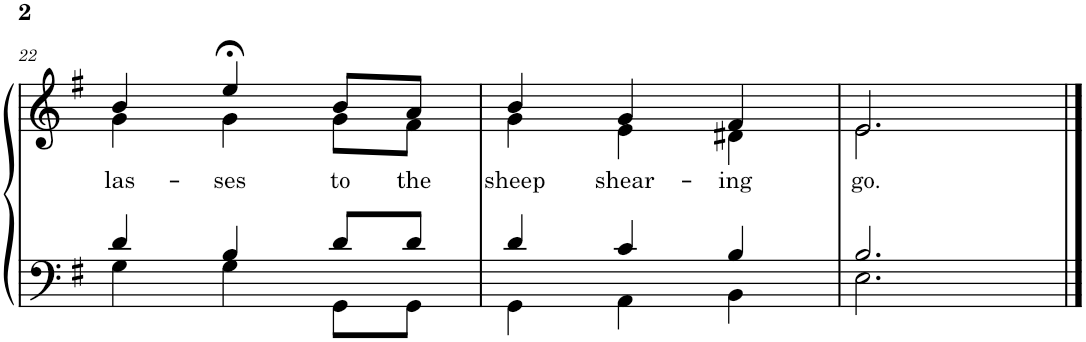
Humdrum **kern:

**kern	**kern	**text
*part1	*part1	*part1
*staff2	*staff1	*staff1
*I"Piano	*	*
*I'Pno.	*	*
!!LO:PB:g=z
*clefF4	*clefG2	*
*k[f#]	*k[f#]	*
*M3/4	*M3/4	*
=22	=22	=22
*^	*	*
!	!	!	!LO:LY:b
*	*	*^	*
4d/	4G\	4b/	4g\	las-
!	!	!	!	!LO:LY:b
4B/	4G\	4ee;</	4g\	-ses
!	!	!	!	!LO:LY:b
8d/L	8GG\L	8b/L	8g\L	to
!	!	!	!	!LO:LY:b
8d/J	8GG\J	8a/J	8f#\J	the
=23	=23	=23	=23	=23
!	!	!	!	!LO:LY:b
4d/	4GG\	4b/	4g\	sheep
!	!	!	!	!LO:LY:b
4c/	4AA\	4g/	4e\	shear-
!	!	!	!	!LO:LY:b
4B/	4BB\	4f#/	4d#X\	-ing
=24	=24	=24	=24	=24
!	!	!	!	!LO:LY:b
2.B/	2.E\	2.e/	2.e\	go.
*v	*v	*	*	*
*	*v	*v	*
==	==	==
*-	*-	*-
